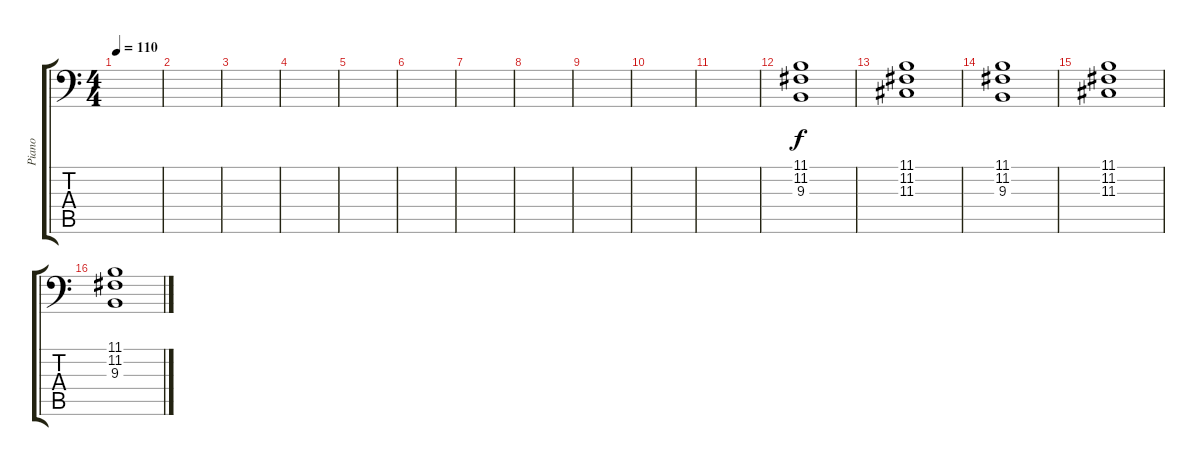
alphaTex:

\track ("Piano" "Piano") {instrument acousticgrandpiano}
\staff {score tabs}
\tuning (C3 G2 D2 A1 E1 B0) {hide}
\ts (4 4)
\tempo 110
\clef f4
\ks c
|
|
|
|
|
|
|
|
|
|
|
(11.1 11.2 9.3).1 |
(11.1 11.2 11.3).1 |
(11.1 11.2 9.3).1 |
(11.1 11.2 11.3).1 |
(11.1 11.2 9.3).1
